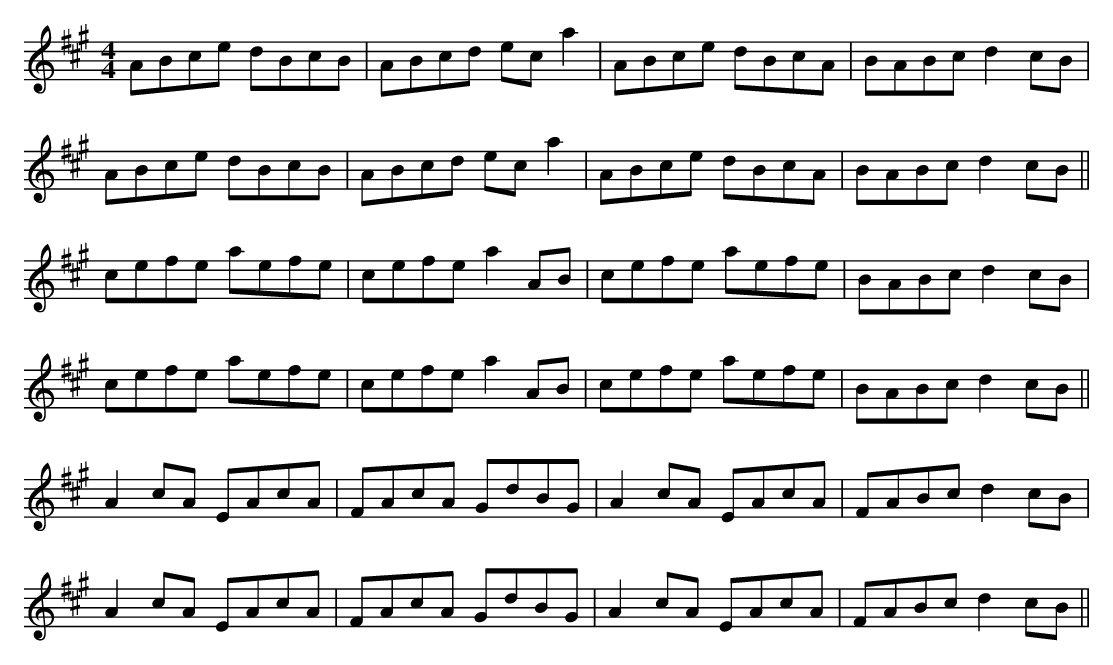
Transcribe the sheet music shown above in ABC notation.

X:1
M:4/4
K:A
ABce dBcB|ABcd ec a2|ABce dBcA|BABc d2 cB|
ABce dBcB|ABcd ec a2|ABce dBcA|BABc d2 cB||
cefe aefe|cefe a2 AB|cefe aefe|BABc d2 cB|
cefe aefe|cefe a2 AB|cefe aefe|BABc d2 cB||
A2 cA EAcA|FAcA GdBG|A2 cA EAcA|FABc d2 cB|
A2 cA EAcA|FAcA GdBG|A2 cA EAcA|FABc d2 cB||
